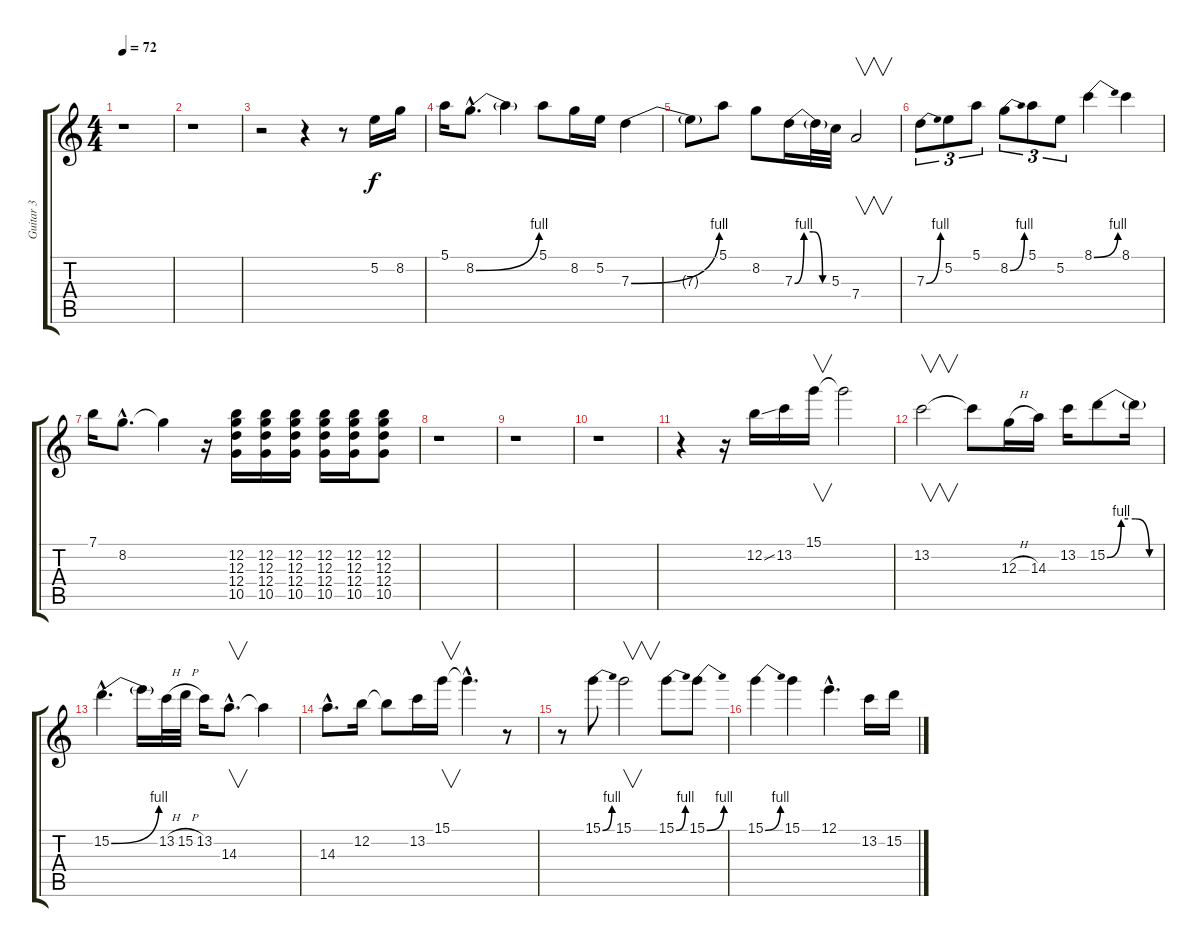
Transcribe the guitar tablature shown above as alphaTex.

\track ("Guitar 3" "Guitar 3") {instrument distortionguitar}
\staff {score tabs}
\tuning (E4 B3 G3 D3 A2 E2) {hide}
\ts (4 4)
\tempo 72
\clef g2
\ks c
r.1{dy f} |
r.1 |
r.2 r.4 r.8 5.2.16 8.2.16 |
5.1.16 8.2{be (bend 0 0 60 4) hac}.8{d} 8.2{t}.4 5.1.8 8.2.16 5.2.16 7.3{be (bend 0 0 60 4)}.4 |
7.3{t}.8 5.1.8 8.2.8 7.3{be (custom 0 0 15 4 30 4 45 0 60 0)}.16 7.3{t}.32 5.3.32 7.4.2{v} |
7.3{be (bend 0 0 60 4)}.8{tu (3 2)} 5.2.8{tu (3 2)} 5.1.8{tu (3 2)} 8.2{be (bend 0 0 60 4)}.8{tu (3 2)} 5.1.8{tu (3 2)} 5.2.8{tu (3 2)} 8.1{be (bend 0 0 60 4)}.4 8.1.4 |
7.1.16 8.2{hac}.8{d} 8.2{t}.4 r.16 (12.2 12.3 12.4 10.5).16 (12.2 12.3 12.4 10.5).16 (12.2 12.3 12.4 10.5).16 (12.2 12.3 12.4 10.5).16 (12.2 12.3 12.4 10.5).16 (12.2 12.3 12.4 10.5).8 |
r.1 |
r.1 |
r.1 |
r.4 r.16 12.2{ss}.16 13.2.16 15.1.16{v} 15.1{t}.2 |
13.2.2{v} 13.2{t}.8 12.3{h}.16 14.3.16 13.2.16 15.2{be (custom 0 0 15 4 30 4 45 0 60 0)}.8 15.2{t}.16 |
15.2{be (bend 0 0 60 4) hac}.4{d} 15.2{t}.16 13.2{h}.32 15.2{h}.32 13.2.16 14.3{hac}.8{v d} 14.3{t}.4 |
14.3{hac}.8{d} 12.2.16 12.2{t}.8 13.2.16 15.1.16{v} 15.1{hac t}.4{d} r.8 |
r.8 15.1{be (bend 0 0 60 4)}.8 15.1.2{v} 15.1{be (bend 0 0 60 4)}.8 15.1{be (bend 0 0 60 4)}.8 |
15.1{be (bend 0 0 60 4)}.4 15.1.4 12.1{hac}.4{d} 13.2.16 15.2.16
